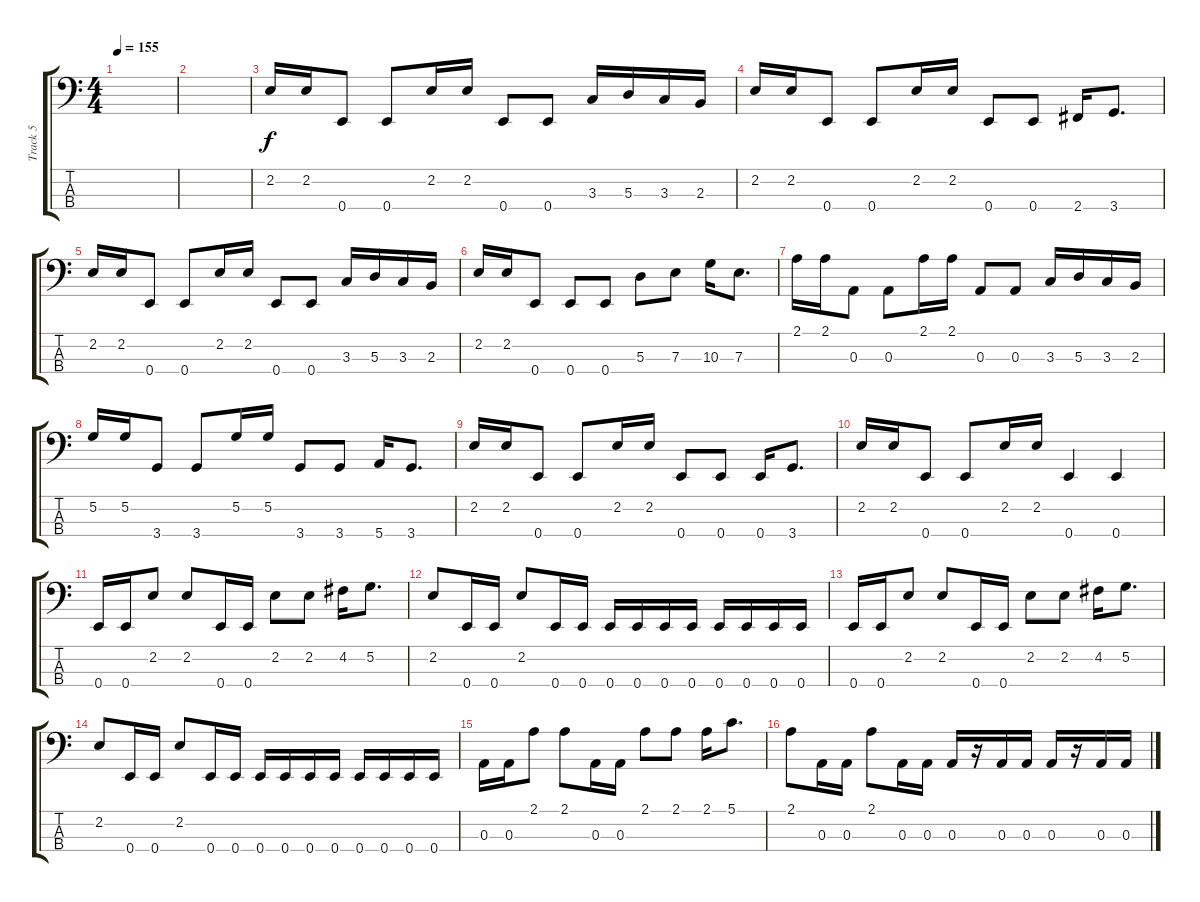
\track ("Track 5" "Track 5") {instrument electricbassfinger}
\staff {score tabs}
\tuning (G2 D2 A1 E1) {hide}
\ts (4 4)
\tempo 155
\clef f4
\ks c
|
|
2.2.16 2.2.16 0.4.8 0.4.8 2.2.16 2.2.16 0.4.8 0.4.8 3.3.16 5.3.16 3.3.16 2.3.16 |
2.2.16 2.2.16 0.4.8 0.4.8 2.2.16 2.2.16 0.4.8 0.4.8 2.4.16 3.4.8{d} |
2.2.16 2.2.16 0.4.8 0.4.8 2.2.16 2.2.16 0.4.8 0.4.8 3.3.16 5.3.16 3.3.16 2.3.16 |
2.2.16 2.2.16 0.4.8 0.4.8 0.4.8 5.3.8 7.3.8 10.3.16 7.3.8{d} |
2.1.16 2.1.16 0.3.8 0.3.8 2.1.16 2.1.16 0.3.8 0.3.8 3.3.16 5.3.16 3.3.16 2.3.16 |
5.2.16 5.2.16 3.4.8 3.4.8 5.2.16 5.2.16 3.4.8 3.4.8 5.4.16 3.4.8{d} |
2.2.16 2.2.16 0.4.8 0.4.8 2.2.16 2.2.16 0.4.8 0.4.8 0.4.16 3.4.8{d} |
2.2.16 2.2.16 0.4.8 0.4.8 2.2.16 2.2.16 0.4.4 0.4.4 |
0.4.16 0.4.16 2.2.8 2.2.8 0.4.16 0.4.16 2.2.8 2.2.8 4.2.16 5.2.8{d} |
2.2.8 0.4.16 0.4.16 2.2.8 0.4.16 0.4.16 0.4.16 0.4.16 0.4.16 0.4.16 0.4.16 0.4.16 0.4.16 0.4.16 |
0.4.16 0.4.16 2.2.8 2.2.8 0.4.16 0.4.16 2.2.8 2.2.8 4.2.16 5.2.8{d} |
2.2.8 0.4.16 0.4.16 2.2.8 0.4.16 0.4.16 0.4.16 0.4.16 0.4.16 0.4.16 0.4.16 0.4.16 0.4.16 0.4.16 |
0.3.16 0.3.16 2.1.8 2.1.8 0.3.16 0.3.16 2.1.8 2.1.8 2.1.16 5.1.8{d} |
2.1.8 0.3.16 0.3.16 2.1.8 0.3.16 0.3.16 0.3.16 r.16 0.3.16 0.3.16 0.3.16 r.16 0.3.16 0.3.16
